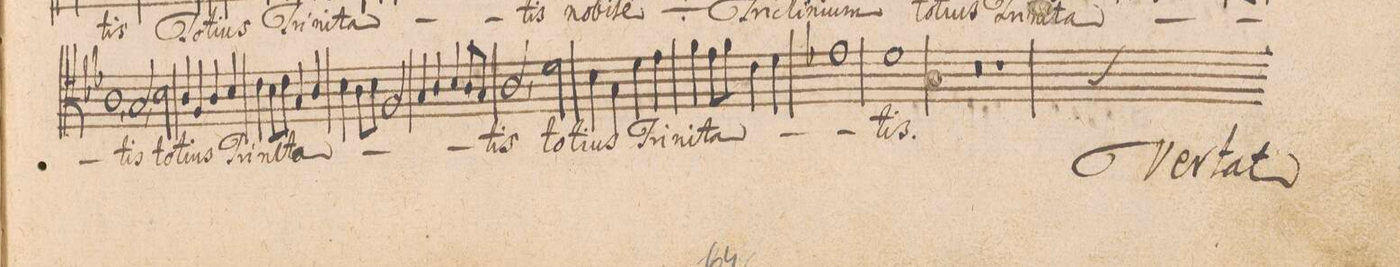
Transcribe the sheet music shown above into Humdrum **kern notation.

**kern	**text
*I"Tenore 2do.	*
*clefC4	*
*k[b-e-]	*
*met(c|)	*
*M2/1	*
1A,	.
=84-	=84-
2G,/	-tis
2B-\	to-
4A/	-ti-
4F/	-us
4A/	Tri-
4B-/	.
=85-	=85-
4c\	-ni-
8B-\L	-ta-
8c\J	.
4G/	.
4A/	.
4B-\	.
8A\L	.
8B-\J	.
2F/	.
=86-	=86-
4G/	.
4A/	.
4B-/	.
8A/L	.
8G/J	.
2A,/	-tis
2d\	to-
=87-	=87-
4B-\	-ti-
4G\	-us
4d\	Tri-
4e-\	-ni-
4f\	-ta-
8e-\L	.
8f\J	.
4c\	.
4d\	.
=88-	=88-
1e-X	.
1d	-tis.
=89-	=89-
0r	.
=90-	=90-
*custos:G	*
1r	.
*-	*-
